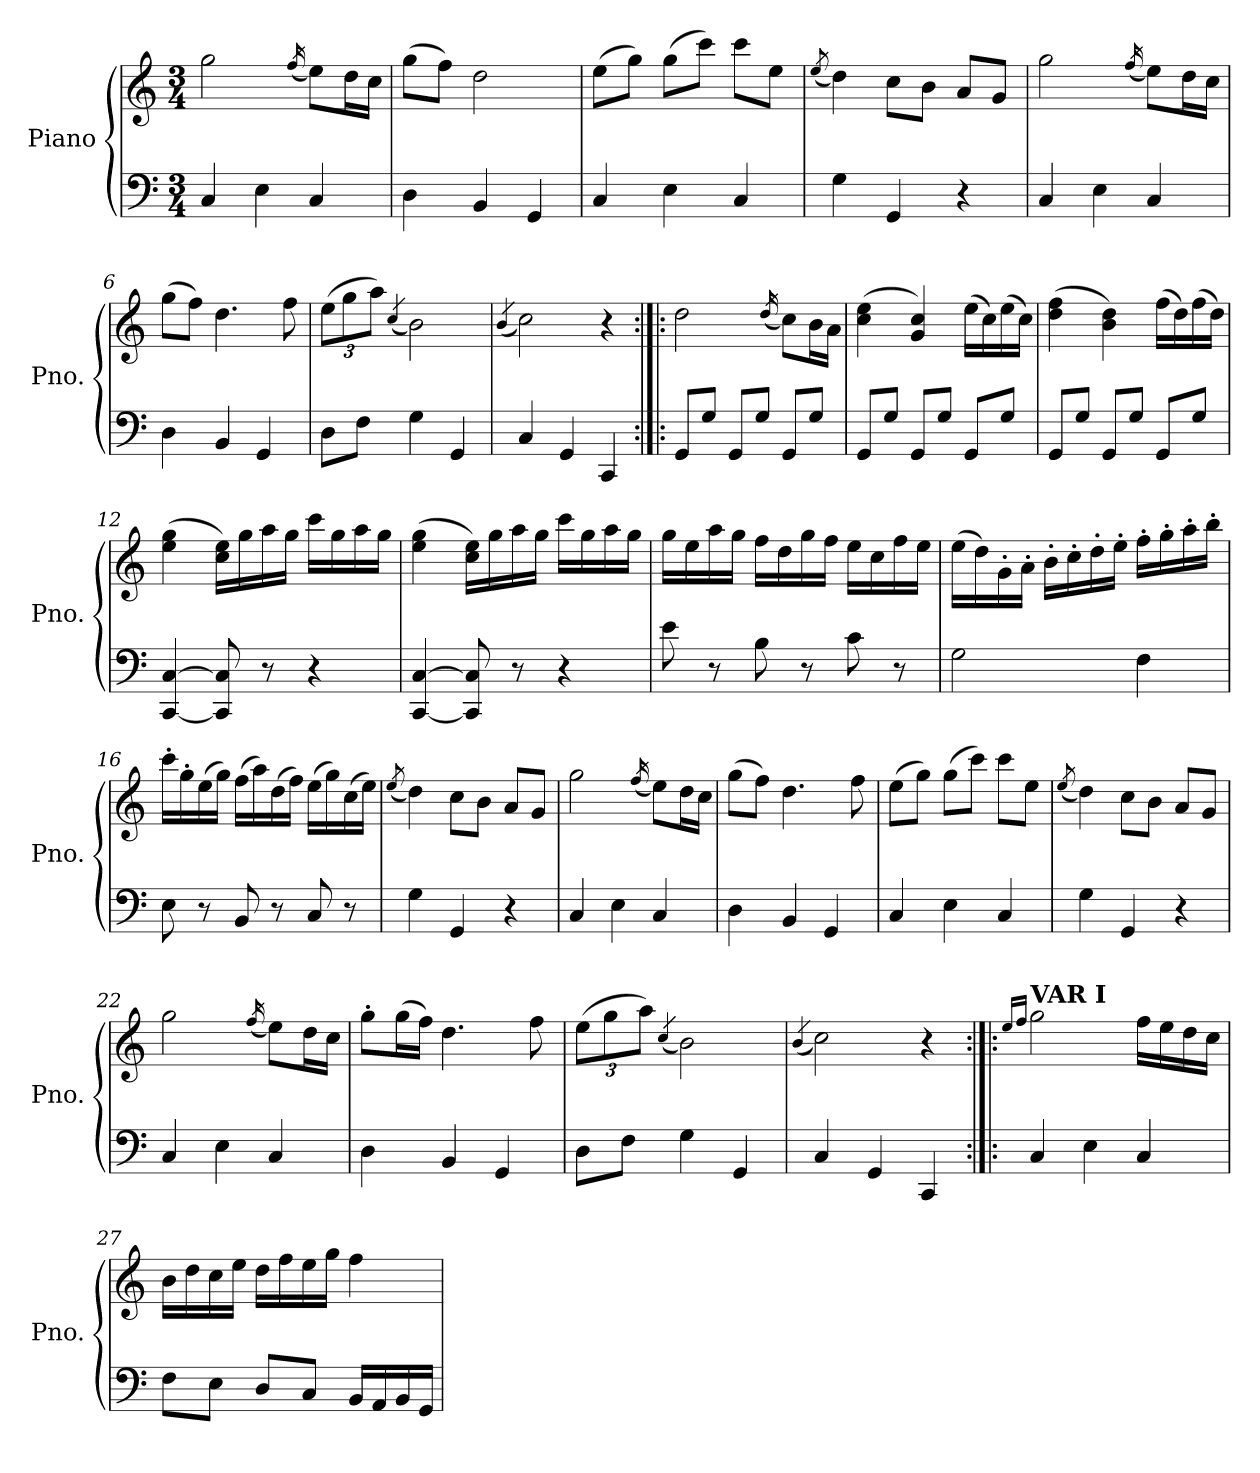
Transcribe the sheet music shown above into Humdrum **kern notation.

**kern	**kern
*part1	*part1
*staff2	*staff1
*I"Piano	*
*I'Pno.	*
*clefF4	*clefG2
*k[]	*k[]
*M3/4	*M3/4
=1	=1
4C/	2gg\
4E\	.
.	(<16qff/
4C/	8ee\L)
.	16dd\L
.	16cc\JJ
=2	=2
4D\	(>8gg\L
.	8ff\J)
4BB/	2dd\
4GG/	.
=3	=3
4C/	(>8ee\L
.	8gg\J)
4E\	(>8gg\L
.	8ccc\J)
4C/	8ccc\L
.	8ee\J
=4	=4
.	(<8qee/
4G\	4dd\)
4GG/	8cc\L
.	8b\J
4r	8a/L
.	8g/J
=5	=5
4C/	2gg\
4E\	.
.	(<16qff/
4C/	8ee\L)
.	16dd\L
.	16cc\JJ
=6	=6
4D\	(>8gg\L
.	8ff\J)
4BB/	4.dd\
4GG/	.
.	8ff\
=7	=7
*	*Xbrackettup
8D\L	(>12ee\L
.	12gg\
8F\J	.
.	12aa\J)
.	(<4qcc/
4G\	2b\)
4GG/	.
=8	=8
.	(<4qb/
4C/	2cc\)
4GG/	.
4CC/	4r
!!LO:LB:g=z
=9:|!|:	=9:|!|:
8GG/L	2dd\
8G/J	.
8GG/L	.
8G/J	.
.	(<16qdd/
8GG/L	8cc\L)
8G/J	16b\L
.	16a\JJ
=10	=10
8GG/L	(>4cc\ 4ee\
8G/J	.
8GG/L	4g/ 4cc/)
8G/J	.
8GG/L	(>16ee\LL
.	16cc\)
8G/J	(>16ee\
.	16cc\JJ)
=11	=11
8GG/L	(>4dd\ 4ff\
8G/J	.
8GG/L	4b\ 4dd\)
8G/J	.
8GG/L	(>16ff\LL
.	16dd\)
8G/J	(>16ff\
.	16dd\JJ)
=12	=12
[4CC/ [4C/	(>4ee\ 4gg\
8CC/] 8C/]	16cc\ 16ee\LL)
.	16gg\
8r	16aa\
.	16gg\JJ
4r	16ccc\LL
.	16gg\
.	16aa\
.	16gg\JJ
=13	=13
[4CC/ [4C/	(>4ee\ 4gg\
8CC/] 8C/]	16cc\ 16ee\LL)
.	16gg\
8r	16aa\
.	16gg\JJ
4r	16ccc\LL
.	16gg\
.	16aa\
.	16gg\JJ
!!LO:LB:g=z
=14	=14
8e\	16gg\LL
.	16ee\
8r	16aa\
.	16gg\JJ
8B\	16ff\LL
.	16dd\
8r	16gg\
.	16ff\JJ
8c\	16ee\LL
.	16cc\
8r	16ff\
.	16ee\JJ
=15	=15
2G\	(>16ee\LL
.	16dd\)
.	16g'\
.	16a'\JJ
.	16b'\LL
.	16cc'\
.	16dd'\
.	16ee'\JJ
4F\	16ff'\LL
.	16gg'\
.	16aa'\
.	16bb'\JJ
=16	=16
8E\	16ccc'\LL
.	16gg'\
8r	(>16ee\
.	16gg\JJ)
8BB/	(>16ff\LL
.	16aa\)
8r	(>16dd\
.	16ff\JJ)
8C/	(>16ee\LL
.	16gg\)
8r	(>16cc\
.	16ee\JJ)
=17	=17
.	(<8qee/
4G\	4dd\)
4GG/	8cc\L
.	8b\J
4r	8a/L
.	8g/J
=18	=18
4C/	2gg\
4E\	.
.	(<16qff/
4C/	8ee\L)
.	16dd\L
.	16cc\JJ
!!LO:LB:g=z
=19	=19
4D\	(>8gg\L
.	8ff\J)
4BB/	4.dd\
4GG/	.
.	8ff\
=20	=20
4C/	(>8ee\L
.	8gg\J)
4E\	(>8gg\L
.	8ccc\J)
4C/	8ccc\L
.	8ee\J
=21	=21
.	(<8qee/
4G\	4dd\)
4GG/	8cc\L
.	8b\J
4r	8a/L
.	8g/J
=22	=22
4C/	2gg\
4E\	.
.	(<16qff/
4C/	8ee\L)
.	16dd\L
.	16cc\JJ
=23	=23
4D\	8gg'\L
.	(>16gg\L
.	16ff\JJ)
4BB/	4.dd\
4GG/	.
.	8ff\
=24	=24
8D\L	(>12ee\L
.	12gg\
8F\J	.
.	12aa\J)
.	(<4qcc/
4G\	2b\)
4GG/	.
=25	=25
.	(<4qb/
4C/	2cc\)
4GG/	.
4CC/	4r
!!LO:LB:g=z
=26:|!|:	=26:|!|:
.	16qee/LL
.	16qff/JJ
!	!LO:TX:a:B:t=VAR I
4C/	2gg\
4E\	.
4C/	16ff\LL
.	16ee\
.	16dd\
.	16cc\JJ
=27	=27
8F\L	16b\LL
.	16dd\
8E\J	16cc\
.	16ee\JJ
8D/L	16dd\LL
.	16ff\
8C/J	16ee\
.	16gg\JJ
16BB/LL	4ff\
16AA/	.
16BB/	.
16GG/JJ	.
=	=
*-	*-
